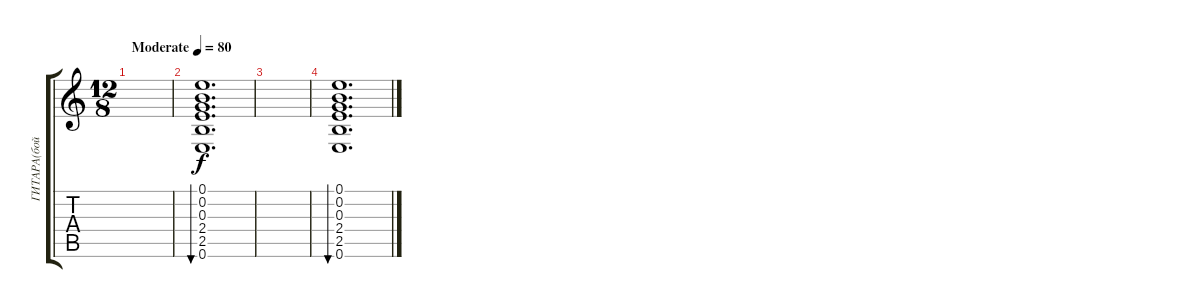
\track ("ГИТАРА(бой)" "ГИТАРА(бой") {instrument acousticguitarsteel}
\staff {score tabs}
\tuning (E4 B3 G3 D3 A2 E2) {hide}
\ts (12 8)
\tempo (80 "Moderate")
\clef g2
\ks c
|
(0.1 0.2 0.3 2.4 2.5 0.6).1{d bu 60} |
|
(0.1 0.2 0.3 2.4 2.5 0.6).1{d bu 60}
